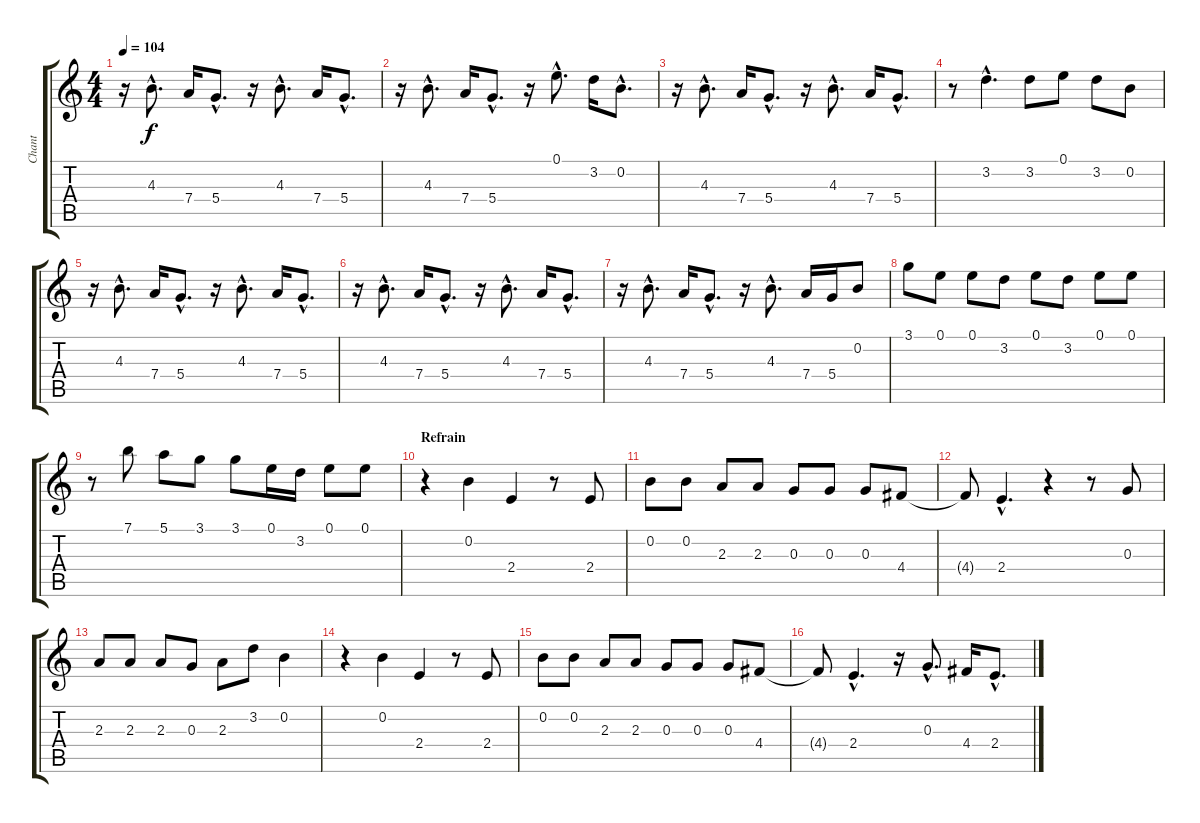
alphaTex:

\track ("Chant" "Chant") {instrument distortionguitar}
\staff {score tabs}
\tuning (E4 B3 G3 D3 A2 E2) {hide}
\ts (4 4)
\tempo 104
\clef g2
\ks c
r.16{dy f} 4.3{hac}.8{d} 7.4.16 5.4{hac}.8{d} r.16 4.3{hac}.8{d} 7.4.16 5.4{hac}.8{d} |
r.16 4.3{hac}.8{d} 7.4.16 5.4{hac}.8{d} r.16 0.1{hac}.8{d} 3.2.16 0.2{hac}.8{d} |
r.16 4.3{hac}.8{d} 7.4.16 5.4{hac}.8{d} r.16 4.3{hac}.8{d} 7.4.16 5.4{hac}.8{d} |
r.8 3.2{hac}.4{d} 3.2.8 0.1.8 3.2.8 0.2.8 |
r.16 4.3{hac}.8{d} 7.4.16 5.4{hac}.8{d} r.16 4.3{hac}.8{d} 7.4.16 5.4{hac}.8{d} |
r.16 4.3{hac}.8{d} 7.4.16 5.4{hac}.8{d} r.16 4.3{hac}.8{d} 7.4.16 5.4{hac}.8{d} |
r.16 4.3{hac}.8{d} 7.4.16 5.4{hac}.8{d} r.16 4.3{hac}.8{d} 7.4.16 5.4.16 0.2.8 |
3.1.8 0.1.8 0.1.8 3.2.8 0.1.8 3.2.8 0.1.8 0.1.8 |
r.8 7.1.8 5.1.8 3.1.8 3.1.8 0.1.16 3.2.16 0.1.8 0.1.8 |
\section ("" "Refrain")
r.4 0.2.4 2.4.4 r.8 2.4.8 |
0.2.8 0.2.8 2.3.8 2.3.8 0.3.8 0.3.8 0.3.8 4.4.8 |
4.4{t}.8 2.4{hac}.4{d} r.4 r.8 0.3.8 |
2.3.8 2.3.8 2.3.8 0.3.8 2.3.8 3.2.8 0.2.4 |
r.4 0.2.4 2.4.4 r.8 2.4.8 |
0.2.8 0.2.8 2.3.8 2.3.8 0.3.8 0.3.8 0.3.8 4.4.8 |
4.4{t}.8 2.4{hac}.4{d} r.16 0.3{hac}.8{d} 4.4.16 2.4{hac}.8{d}
